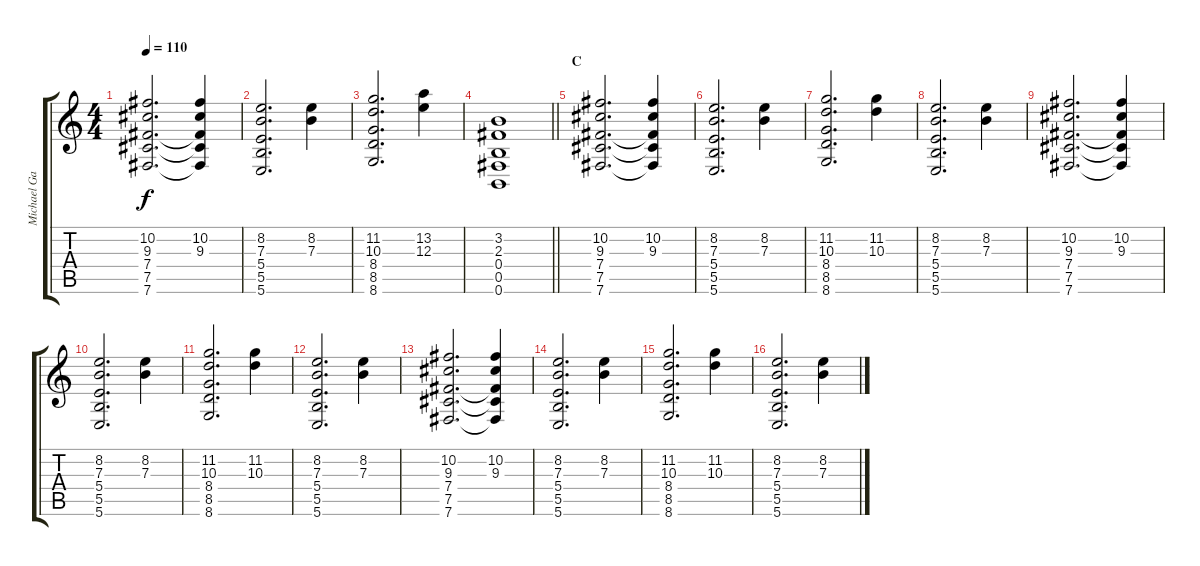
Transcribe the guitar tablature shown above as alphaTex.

\track ("Michael Gallagher Clean" "Michael Ga") {instrument electricguitarjazz}
\staff {score tabs}
\tuning (Db4 Ab3 E3 B2 Gb2 B1) {hide}
\ts (4 4)
\tempo 110
\clef g2
\ks c
(10.2 9.3 7.4 7.5 7.6).2{d dy f} (10.2 9.3 7.4{t} 7.5{t} 7.6{t}).4 |
(8.2 7.3 5.4 5.5 5.6).2{d} (8.2 7.3).4 |
(11.2 10.3 8.4 8.5 8.6).2{d} (13.2 12.3).4 |
\barLineRight lightlight
(3.2 2.3 0.4 0.5 0.6).1 |
\section ("" "C")
(10.2 9.3 7.4 7.5 7.6).2{d} (10.2 9.3 7.4{t} 7.5{t} 7.6{t}).4 |
(8.2 7.3 5.4 5.5 5.6).2{d} (8.2 7.3).4 |
(11.2 10.3 8.4 8.5 8.6).2{d} (11.2 10.3).4 |
(8.2 7.3 5.4 5.5 5.6).2{d} (8.2 7.3).4 |
(10.2 9.3 7.4 7.5 7.6).2{d} (10.2 9.3 7.4{t} 7.5{t} 7.6{t}).4 |
(8.2 7.3 5.4 5.5 5.6).2{d} (8.2 7.3).4 |
(11.2 10.3 8.4 8.5 8.6).2{d} (11.2 10.3).4 |
(8.2 7.3 5.4 5.5 5.6).2{d} (8.2 7.3).4 |
(10.2 9.3 7.4 7.5 7.6).2{d} (10.2 9.3 7.4{t} 7.5{t} 7.6{t}).4 |
(8.2 7.3 5.4 5.5 5.6).2{d} (8.2 7.3).4 |
(11.2 10.3 8.4 8.5 8.6).2{d} (11.2 10.3).4 |
(8.2 7.3 5.4 5.5 5.6).2{d} (8.2 7.3).4
